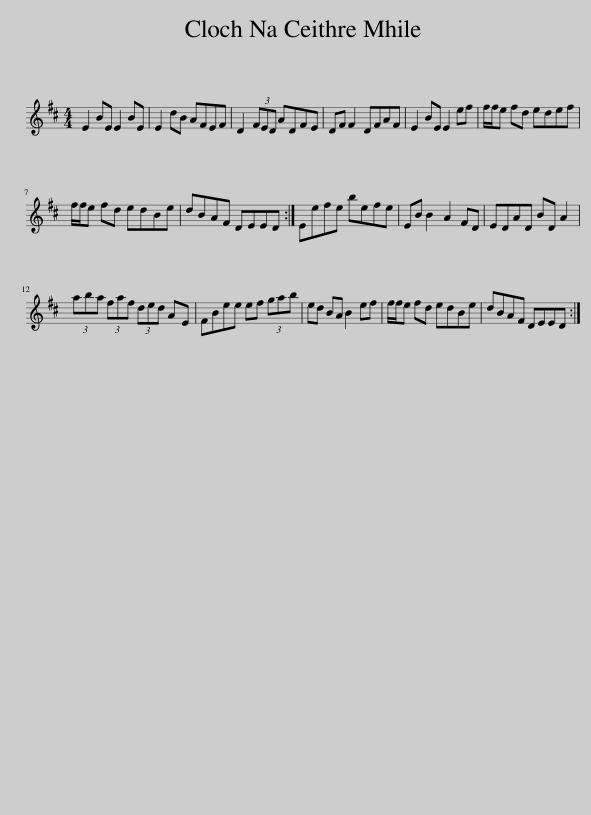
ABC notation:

X:1
L:1/8
M:4/4
I:linebreak $
K:D
V:1 treble
V:1
 E2 BE E2 BE | E2 dB AFEF | D2 (3FED ADFE | DF F2 DFAF | E2 BE E2 ef | %5
 f/f/e fd edef |$ f/f/e fd edBe | dBAF DEED :| Eefe befe | EB B2 A2 FD | %10
 EDAD BD A2 |$ (3aba (3faf (3ded AE | FBee ef (3gab | ed BA B2 ef | f/f/e fd edBe | %15
 dBAF DEED :| %16
